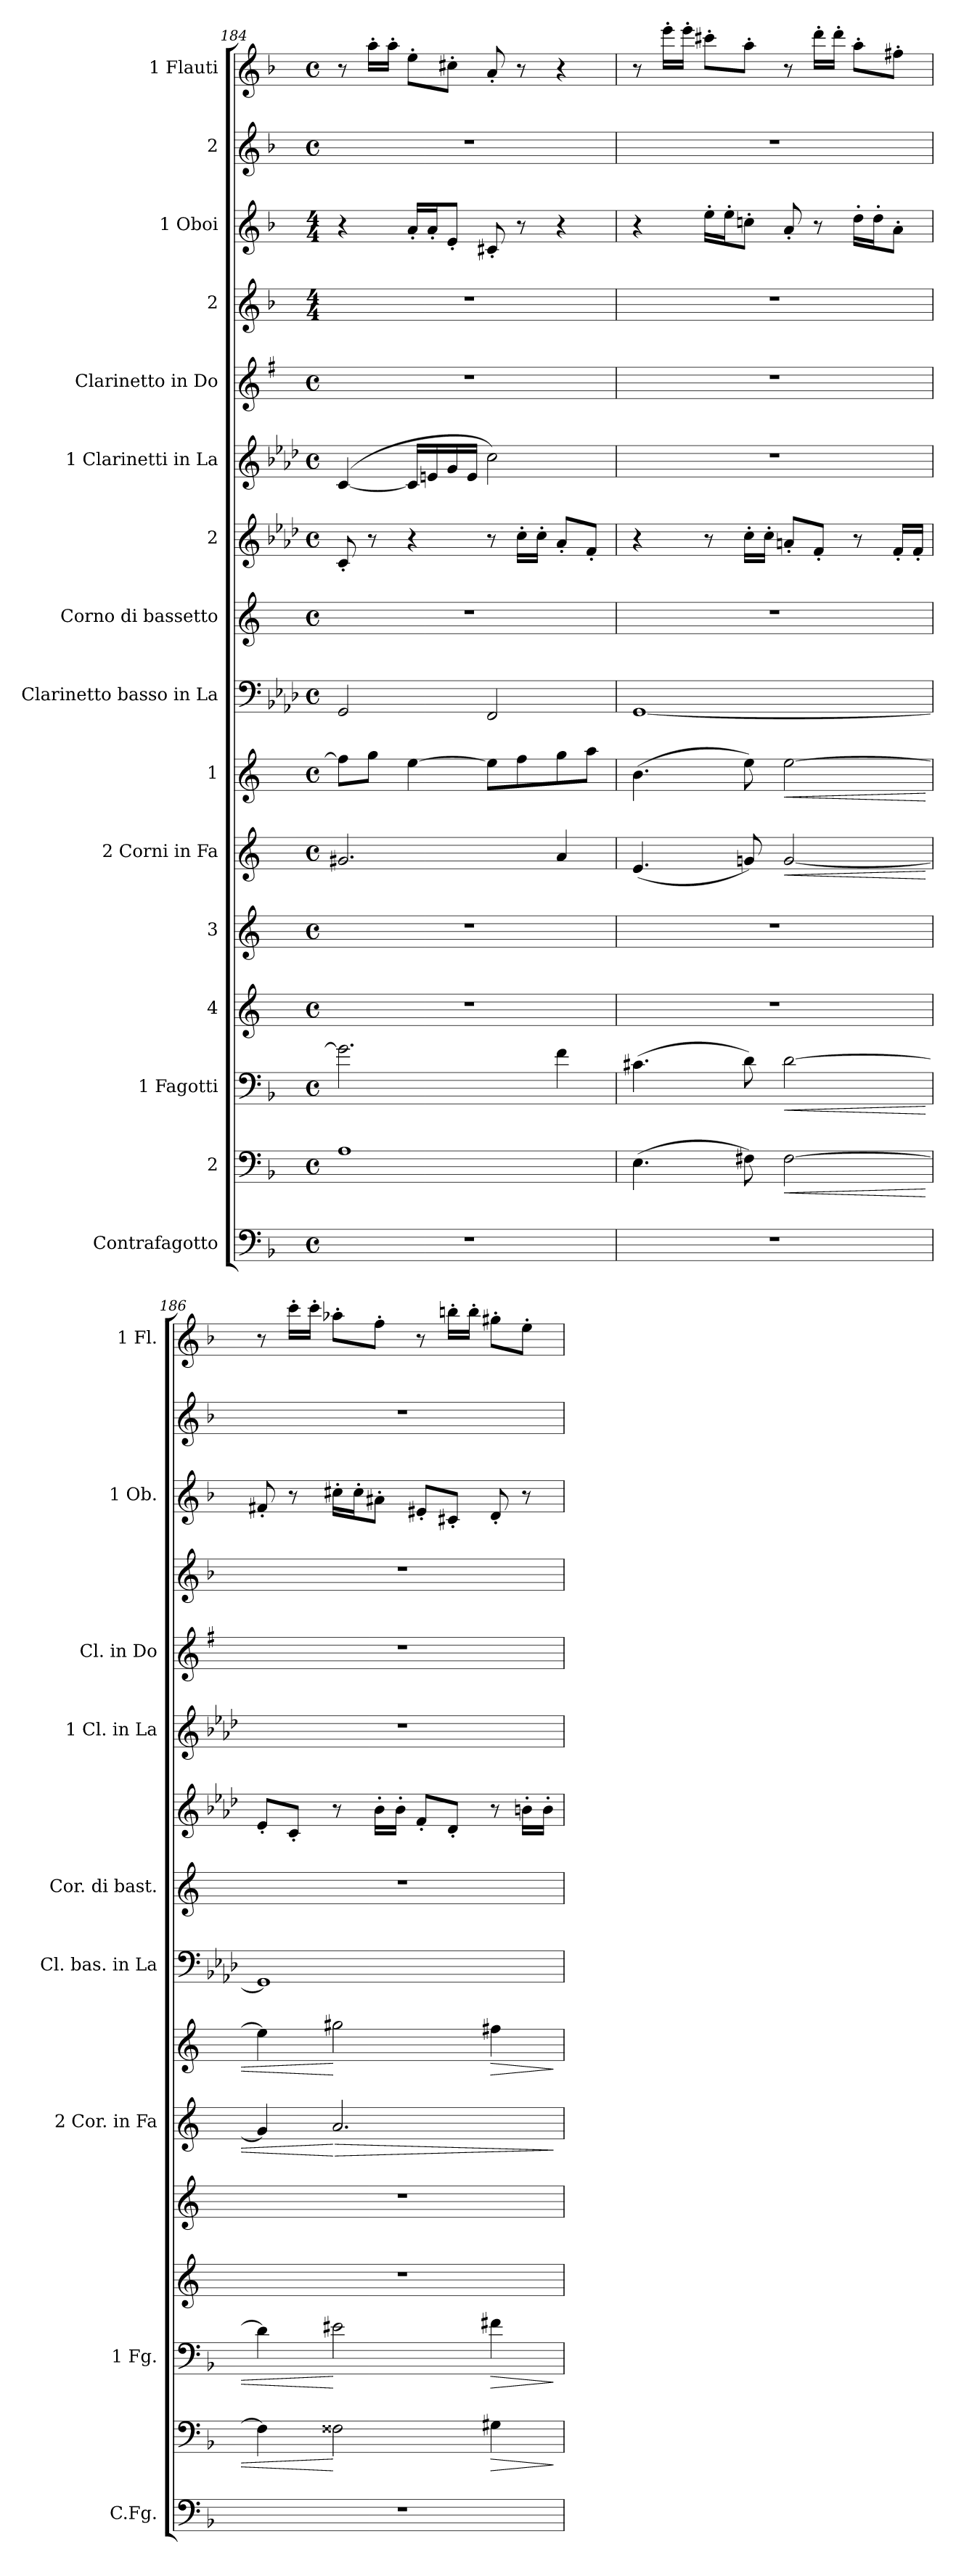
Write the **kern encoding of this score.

**kern	**kern	**dynam	**kern	**dynam	**kern	**kern	**kern	**dynam	**kern	**dynam	**kern	**kern	**kern	**kern	**kern	**kern	**kern	**kern	**kern
*part16	*part15	*part15	*part14	*part14	*part13	*part12	*part11	*part11	*part10	*part10	*part9	*part8	*part7	*part6	*part5	*part4	*part3	*part2	*part1
*staff16	*staff15	*staff15	*staff14	*staff14	*staff13	*staff12	*staff11	*staff11	*staff10	*staff10	*staff9	*staff8	*staff7	*staff6	*staff5	*staff4	*staff3	*staff2	*staff1
*I"Contrafagotto	*I"2	*	*I"1  Fagotti	*	*I"4	*I"3	*I"2  Corni in Fa	*	*I"1	*	*I"Clarinetto basso in La	*I"Corno di bassetto	*I"2	*I"1  Clarinetti in La	*I"Clarinetto in Do	*I"2	*I"1  Oboi	*I"2	*I"1  Flauti
*I'C.Fg.	*	*	*I'1  Fg.	*	*	*	*I'2  Cor. in Fa	*	*	*	*I'Cl. bas. in La	*I'Cor. di bast.	*	*I'1  Cl. in La	*I'Cl. in Do	*	*I'1  Ob.	*	*I'1  Fl.
*clefF4	*clefF4	*	*clefF4	*	*clefG2	*clefG2	*clefG2	*	*clefG2	*	*clefF4	*clefG2	*clefG2	*clefG2	*clefG2	*clefG2	*clefG2	*clefG2	*clefG2
*ITrd7c12	*	*	*	*	*ITrd4c7	*ITrd4c7	*ITrd4c7	*	*ITrd4c7	*	*ITrd2c3	*ITrd4c7	*ITrd2c3	*ITrd2c3	*ITrd1c2	*	*	*	*
*k[b-]	*k[b-]	*	*k[b-]	*	*k[b-]	*k[b-]	*k[b-]	*	*k[b-]	*	*k[b-]	*k[b-]	*k[b-]	*k[b-]	*k[b-]	*k[b-]	*k[b-]	*k[b-]	*k[b-]
*M4/4	*M4/4	*	*M4/4	*	*M4/4	*M4/4	*M4/4	*	*M4/4	*	*M4/4	*M4/4	*M4/4	*M4/4	*M4/4	*M4/4	*M4/4	*M4/4	*M4/4
*met(c)	*met(c)	*	*met(c)	*	*met(c)	*met(c)	*met(c)	*	*met(c)	*	*met(c)	*met(c)	*met(c)	*met(c)	*met(c)	*	*	*met(c)	*met(c)
=184	=184	=184	=184	=184	=184	=184	=184	=184	=184	=184	=184	=184	=184	=184	=184	=184	=184	=184	=184
1r	1A	.	2.g\]	.	1r	1r	2.c#X/	.	8b-\L]	.	2EE/	1r	8A'/	([4A/	1r	1r	4r	1r	8r
.	.	.	.	.	.	.	.	.	8cc\J	.	.	.	8r	.	.	.	.	.	16aa'\LL
.	.	.	.	.	.	.	.	.	.	.	.	.	.	.	.	.	.	.	16aa'\JJ
.	.	.	.	.	.	.	.	.	[4a\	.	.	.	4r	16A/LL]	.	.	16a'/LL	.	8ee'\L
.	.	.	.	.	.	.	.	.	.	.	.	.	.	16c#X/	.	.	16a'/J	.	.
.	.	.	.	.	.	.	.	.	.	.	.	.	.	16e/	.	.	8e'/J	.	8cc#X'\J
.	.	.	.	.	.	.	.	.	.	.	.	.	.	16c#/JJ	.	.	.	.	.
.	.	.	.	.	.	.	.	.	8a\L]	.	2DD/	.	8r	2a\)	.	.	8c#X'/	.	8a'/
.	.	.	.	.	.	.	.	.	8b-\	.	.	.	16a'\LL	.	.	.	8r	.	8r
.	.	.	.	.	.	.	.	.	.	.	.	.	16a'\JJ	.	.	.	.	.	.
.	.	.	4f\	.	.	.	4d/	.	8cc\	.	.	.	8f'/L	.	.	.	4r	.	4r
.	.	.	.	.	.	.	.	.	8dd\J	.	.	.	8d'/J	.	.	.	.	.	.
!!LO:PB:g=z
=185	=185	=185	=185	=185	=185	=185	=185	=185	=185	=185	=185	=185	=185	=185	=185	=185	=185	=185	=185
1r	(4.E\	.	(4.c#X\	.	1r	1r	(4.A/	.	(4.e\	.	[1EE	1r	4r	1r	1r	1r	4r	1r	8r
.	.	.	.	.	.	.	.	.	.	.	.	.	.	.	.	.	.	.	16eee'\LL
.	.	.	.	.	.	.	.	.	.	.	.	.	.	.	.	.	.	.	16eee'\JJ
.	.	.	.	.	.	.	.	.	.	.	.	.	8r	.	.	.	16ee'\LL	.	8ccc#X'\L
.	.	.	.	.	.	.	.	.	.	.	.	.	.	.	.	.	16ee'\J	.	.
.	8F#X\)	.	8d\)	.	.	.	8cn/)	.	8a\)	.	.	.	16a'\LL	.	.	.	8ccn'\J	.	8aa'\J
.	.	.	.	.	.	.	.	.	.	.	.	.	16a'\JJ	.	.	.	.	.	.
!	!	!LO:HP:b	!	!LO:HP:b	!	!	!	!LO:HP:b	!	!LO:HP:b	!	!	!	!	!	!	!	!	!
.	[2F#\	<	[2d\	<	.	.	[2c/	<	[2a\	<	.	.	8f#X'/L	.	.	.	8a'/	.	8r
.	.	.	.	.	.	.	.	.	.	.	.	.	8d'/J	.	.	.	8r	.	16ddd'\LL
.	.	.	.	.	.	.	.	.	.	.	.	.	.	.	.	.	.	.	16ddd'\JJ
.	.	.	.	.	.	.	.	.	.	.	.	.	8r	.	.	.	16dd'\LL	.	8aa'\L
.	.	.	.	.	.	.	.	.	.	.	.	.	.	.	.	.	16dd'\J	.	.
.	.	.	.	.	.	.	.	.	.	.	.	.	16d'/LL	.	.	.	8a'\J	.	8ff#X'\J
.	.	.	.	.	.	.	.	.	.	.	.	.	16d'/JJ	.	.	.	.	.	.
=186	=186	=186	=186	=186	=186	=186	=186	=186	=186	=186	=186	=186	=186	=186	=186	=186	=186	=186	=186
1r	4F#\]	.	4d\]	.	1r	1r	4c/]	.	4a\]	.	1EE]	1r	8c'/L	1r	1r	1r	8f#X'/	1r	8r
.	.	.	.	.	.	.	.	.	.	.	.	.	8A'/J	.	.	.	8r	.	16ccc'\LL
.	.	.	.	.	.	.	.	.	.	.	.	.	.	.	.	.	.	.	16ccc'\JJ
!	!	!	!	!	!	!	!	!LO:HP:n=1:b	!	!	!	!	!	!	!	!	!	!	!
.	2F##X\	[	2e#X\	[	.	.	2.d/	[ >	2cc#X\	[	.	.	8r	.	.	.	16cc#X'\LL	.	8aa-X'\L
.	.	.	.	.	.	.	.	.	.	.	.	.	.	.	.	.	16cc#'\J	.	.
.	.	.	.	.	.	.	.	.	.	.	.	.	16g'\LL	.	.	.	8a#X'\J	.	8ff'\J
.	.	.	.	.	.	.	.	.	.	.	.	.	16g'\JJ	.	.	.	.	.	.
.	.	.	.	.	.	.	.	.	.	.	.	.	8d'/L	.	.	.	8e#X'/L	.	8r
.	.	.	.	.	.	.	.	.	.	.	.	.	8B-'/J	.	.	.	8c#X'/J	.	16bbn'\LL
.	.	.	.	.	.	.	.	.	.	.	.	.	.	.	.	.	.	.	16bb'\JJ
!	!	!LO:HP:b	!	!LO:HP:b	!	!	!	!	!	!LO:HP:b	!	!	!	!	!	!	!	!	!
.	4G#X\	>	4f#X\	>	.	.	.	.	4bn\	>	.	.	8r	.	.	.	8d'/	.	8gg#X'\L
.	.	.	.	.	.	.	.	.	.	.	.	.	16g#X'\LL	.	.	.	8r	.	8ee'\J
.	.	.	.	.	.	.	.	.	.	.	.	.	16g#'\JJ	.	.	.	.	.	.
.	.	]	.	]	.	.	.	]	.	]	.	.	.	.	.	.	.	.	.
=	=	=	=	=	=	=	=	=	=	=	=	=	=	=	=	=	=	=	=
*-	*-	*-	*-	*-	*-	*-	*-	*-	*-	*-	*-	*-	*-	*-	*-	*-	*-	*-	*-
